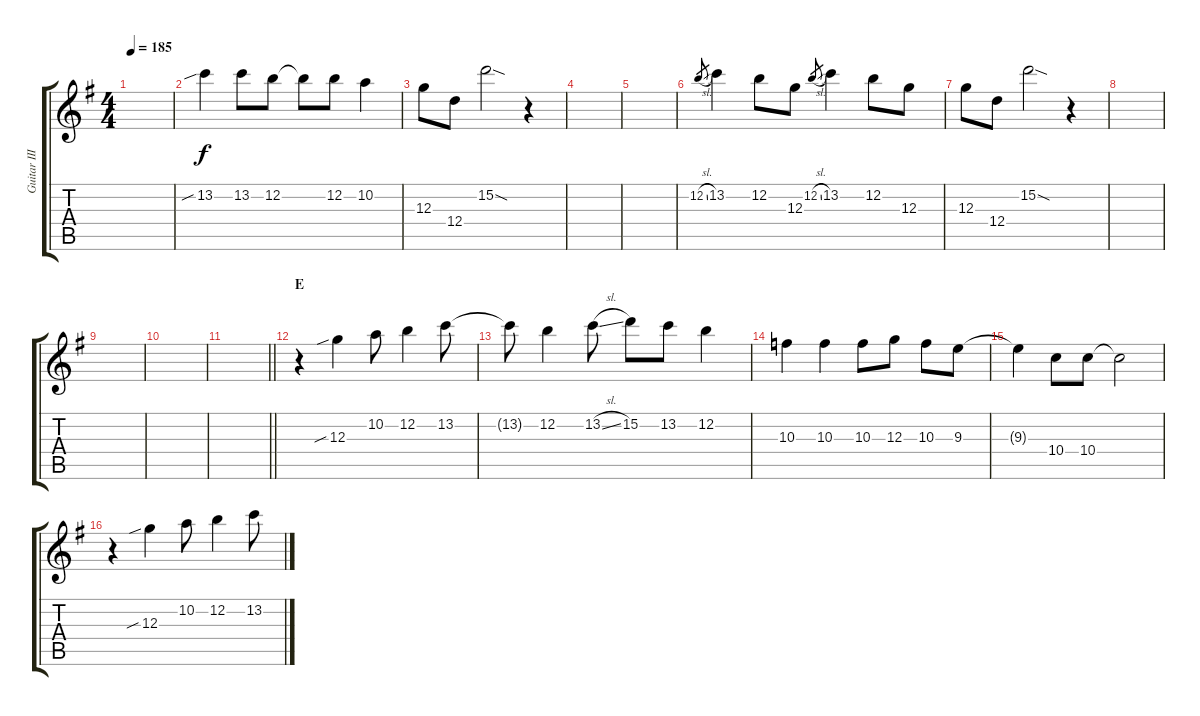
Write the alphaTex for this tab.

\track ("Guitar III" "Guitar III") {instrument distortionguitar}
\staff {score tabs}
\tuning (E4 B3 G3 D3 A2 E2) {hide}
\ts (4 4)
\tempo 185
\clef g2
\ks g
|
13.2{sib}.4 13.2.8 12.2.8 12.2{t}.8 12.2.8 10.2.4 |
12.3.8 12.4.8 15.2{sod}.2 r.4 |
|
|
12.2{sl}.8{gr} 13.2.4 12.2.8 12.3.8 12.2{sl}.8{gr} 13.2.4 12.2.8 12.3.8 |
12.3.8 12.4.8 15.2{sod}.2 r.4 |
|
|
|
\barLineRight lightlight
|
\section ("" "E")
r.4 12.3{sib}.4 10.2.8 12.2.4 13.2.8 |
13.2{t}.8 12.2.4 13.2{sl}.8 15.2.8 13.2.8 12.2.4 |
10.3.4 10.3.4 10.3.8 12.3.8 10.3.8 9.3.8 |
9.3{t}.4 10.4.8 10.4.8 10.4{t}.2 |
r.4 12.3{sib}.4 10.2.8 12.2.4 13.2.8
